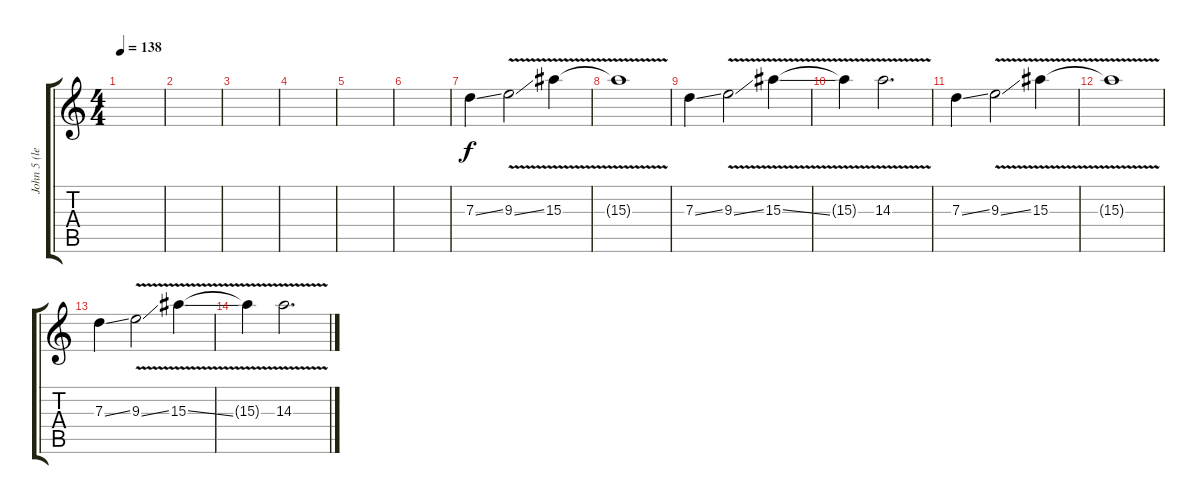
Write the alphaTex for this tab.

\track ("John 5 (lead 1)" "John 5 (le") {instrument distortionguitar}
\staff {score tabs}
\tuning (E4 B3 G3 D3 A2 E2) {hide}
\ts (4 4)
\tempo 138
\clef g2
\ks c
|
|
|
|
|
|
7.3{ss}.4 9.3{v ss}.2 15.3{v}.4 |
15.3{t}.1 |
7.3{ss}.4 9.3{v ss}.2 15.3{v ss}.4 |
15.3{t}.4 14.3{v}.2{d} |
7.3{ss}.4 9.3{v ss}.2 15.3{v}.4 |
15.3{t}.1 |
7.3{ss}.4 9.3{v ss}.2 15.3{v ss}.4 |
15.3{t}.4 14.3{v}.2{d}
